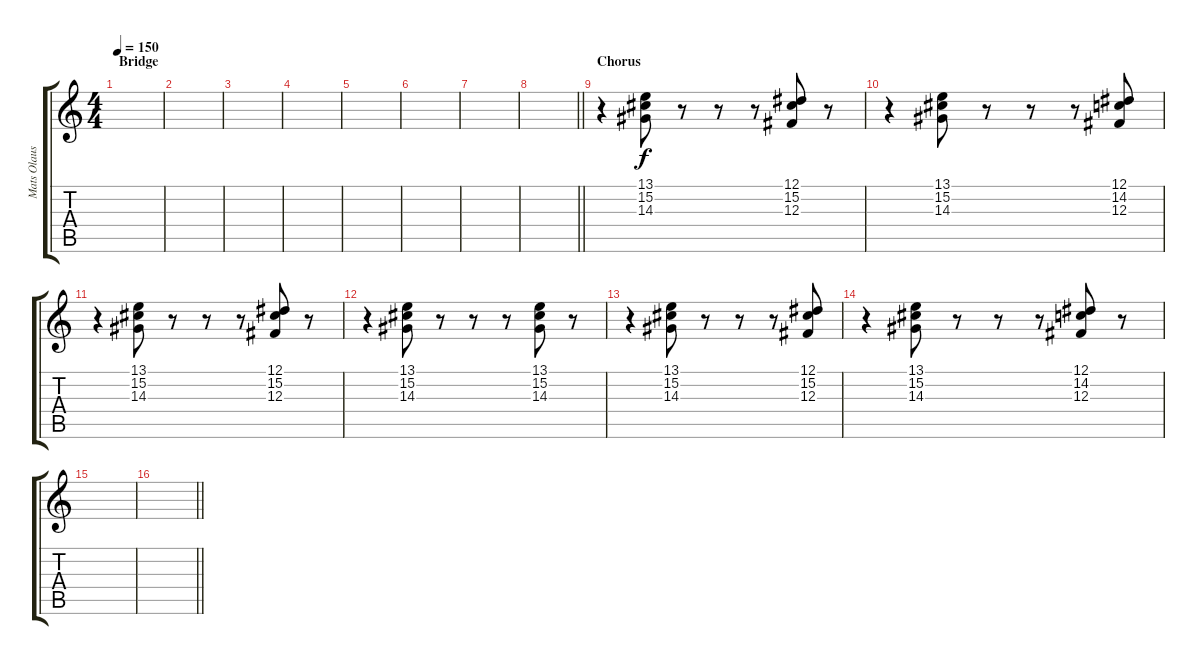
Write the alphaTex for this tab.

\track ("Mats Olausson" "Mats Olaus") {instrument violin}
\staff {score tabs}
\tuning (Eb4 Bb3 Gb3 Db3 Ab2 Eb2) {hide}
\ts (4 4)
\section ("" "Bridge")
\tempo 150
\clef g2
\ks c
|
|
|
|
|
|
|
\barLineRight lightlight
|
\section ("" "Chorus")
r.4 (13.1 15.2 14.3).8 r.8 r.8 r.8 (12.1 15.2 12.3).8 r.8 |
r.4 (13.1 15.2 14.3).8 r.8 r.8 r.8 (12.1 14.2 12.3).8 |
r.4 (13.1 15.2 14.3).8 r.8 r.8 r.8 (12.1 15.2 12.3).8 r.8 |
r.4 (13.1 15.2 14.3).8 r.8 r.8 r.8 (13.1 15.2 14.3).8 r.8 |
r.4 (13.1 15.2 14.3).8 r.8 r.8 r.8 (12.1 15.2 12.3).8 |
r.4 (13.1 15.2 14.3).8 r.8 r.8 r.8 (12.1 14.2 12.3).8 r.8 |
|
\barLineRight lightlight
